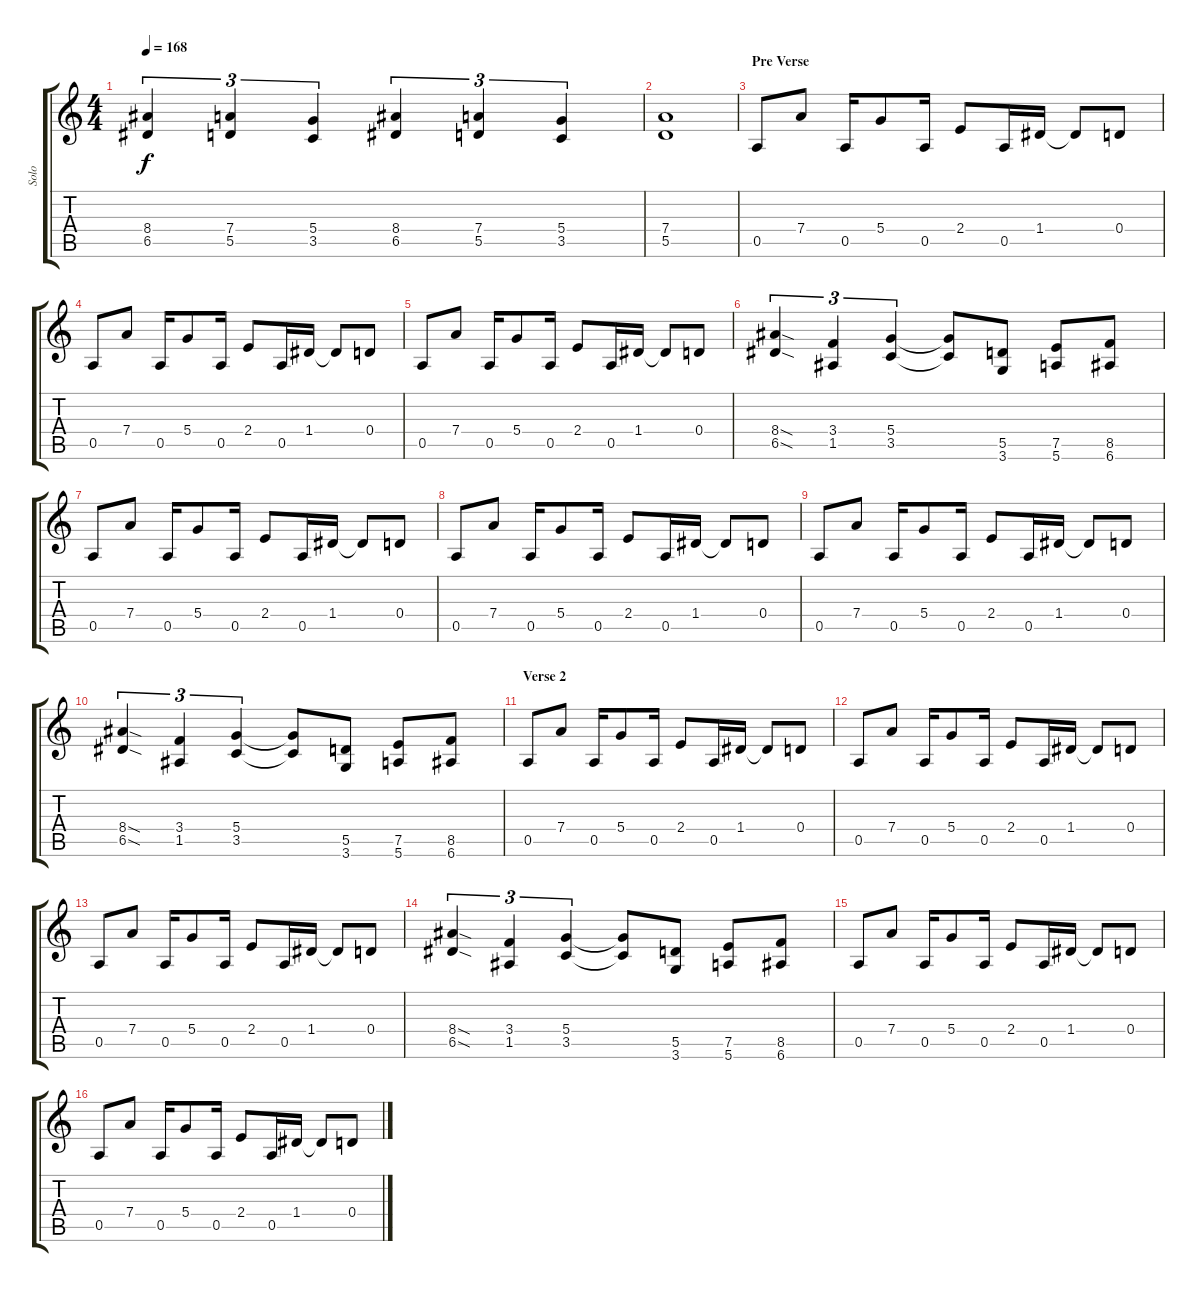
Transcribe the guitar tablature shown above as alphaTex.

\track ("Solo" "Solo") {instrument distortionguitar}
\staff {score tabs}
\tuning (E4 B3 G3 D3 A2 E2) {hide}
\ts (4 4)
\tempo 168
\clef g2
\ks c
(8.4 6.5).4{tu (3 2) dy f} (7.4 5.5).4{tu (3 2)} (5.4 3.5).4{tu (3 2)} (8.4 6.5).4{tu (3 2)} (7.4 5.5).4{tu (3 2)} (5.4 3.5).4{tu (3 2)} |
(7.4 5.5).1 |
\section ("" "Pre Verse")
0.5.8 7.4.8 0.5.16 5.4.8 0.5.16 2.4.8 0.5.16 1.4.16 1.4{t}.8 0.4.8 |
0.5.8 7.4.8 0.5.16 5.4.8 0.5.16 2.4.8 0.5.16 1.4.16 1.4{t}.8 0.4.8 |
0.5.8 7.4.8 0.5.16 5.4.8 0.5.16 2.4.8 0.5.16 1.4.16 1.4{t}.8 0.4.8 |
(8.4{sod} 6.5{sod}).4{tu (3 2)} (3.4 1.5).4{tu (3 2)} (5.4 3.5).4{tu (3 2)} (5.4{t} 3.5{t}).8 (5.5 3.6).8 (7.5 5.6).8 (8.5 6.6).8 |
0.5.8 7.4.8 0.5.16 5.4.8 0.5.16 2.4.8 0.5.16 1.4.16 1.4{t}.8 0.4.8 |
0.5.8 7.4.8 0.5.16 5.4.8 0.5.16 2.4.8 0.5.16 1.4.16 1.4{t}.8 0.4.8 |
0.5.8 7.4.8 0.5.16 5.4.8 0.5.16 2.4.8 0.5.16 1.4.16 1.4{t}.8 0.4.8 |
(8.4{sod} 6.5{sod}).4{tu (3 2)} (3.4 1.5).4{tu (3 2)} (5.4 3.5).4{tu (3 2)} (5.4{t} 3.5{t}).8 (5.5 3.6).8 (7.5 5.6).8 (8.5 6.6).8 |
\section ("" "Verse 2")
0.5.8 7.4.8 0.5.16 5.4.8 0.5.16 2.4.8 0.5.16 1.4.16 1.4{t}.8 0.4.8 |
0.5.8 7.4.8 0.5.16 5.4.8 0.5.16 2.4.8 0.5.16 1.4.16 1.4{t}.8 0.4.8 |
0.5.8 7.4.8 0.5.16 5.4.8 0.5.16 2.4.8 0.5.16 1.4.16 1.4{t}.8 0.4.8 |
(8.4{sod} 6.5{sod}).4{tu (3 2)} (3.4 1.5).4{tu (3 2)} (5.4 3.5).4{tu (3 2)} (5.4{t} 3.5{t}).8 (5.5 3.6).8 (7.5 5.6).8 (8.5 6.6).8 |
0.5.8 7.4.8 0.5.16 5.4.8 0.5.16 2.4.8 0.5.16 1.4.16 1.4{t}.8 0.4.8 |
0.5.8 7.4.8 0.5.16 5.4.8 0.5.16 2.4.8 0.5.16 1.4.16 1.4{t}.8 0.4.8
